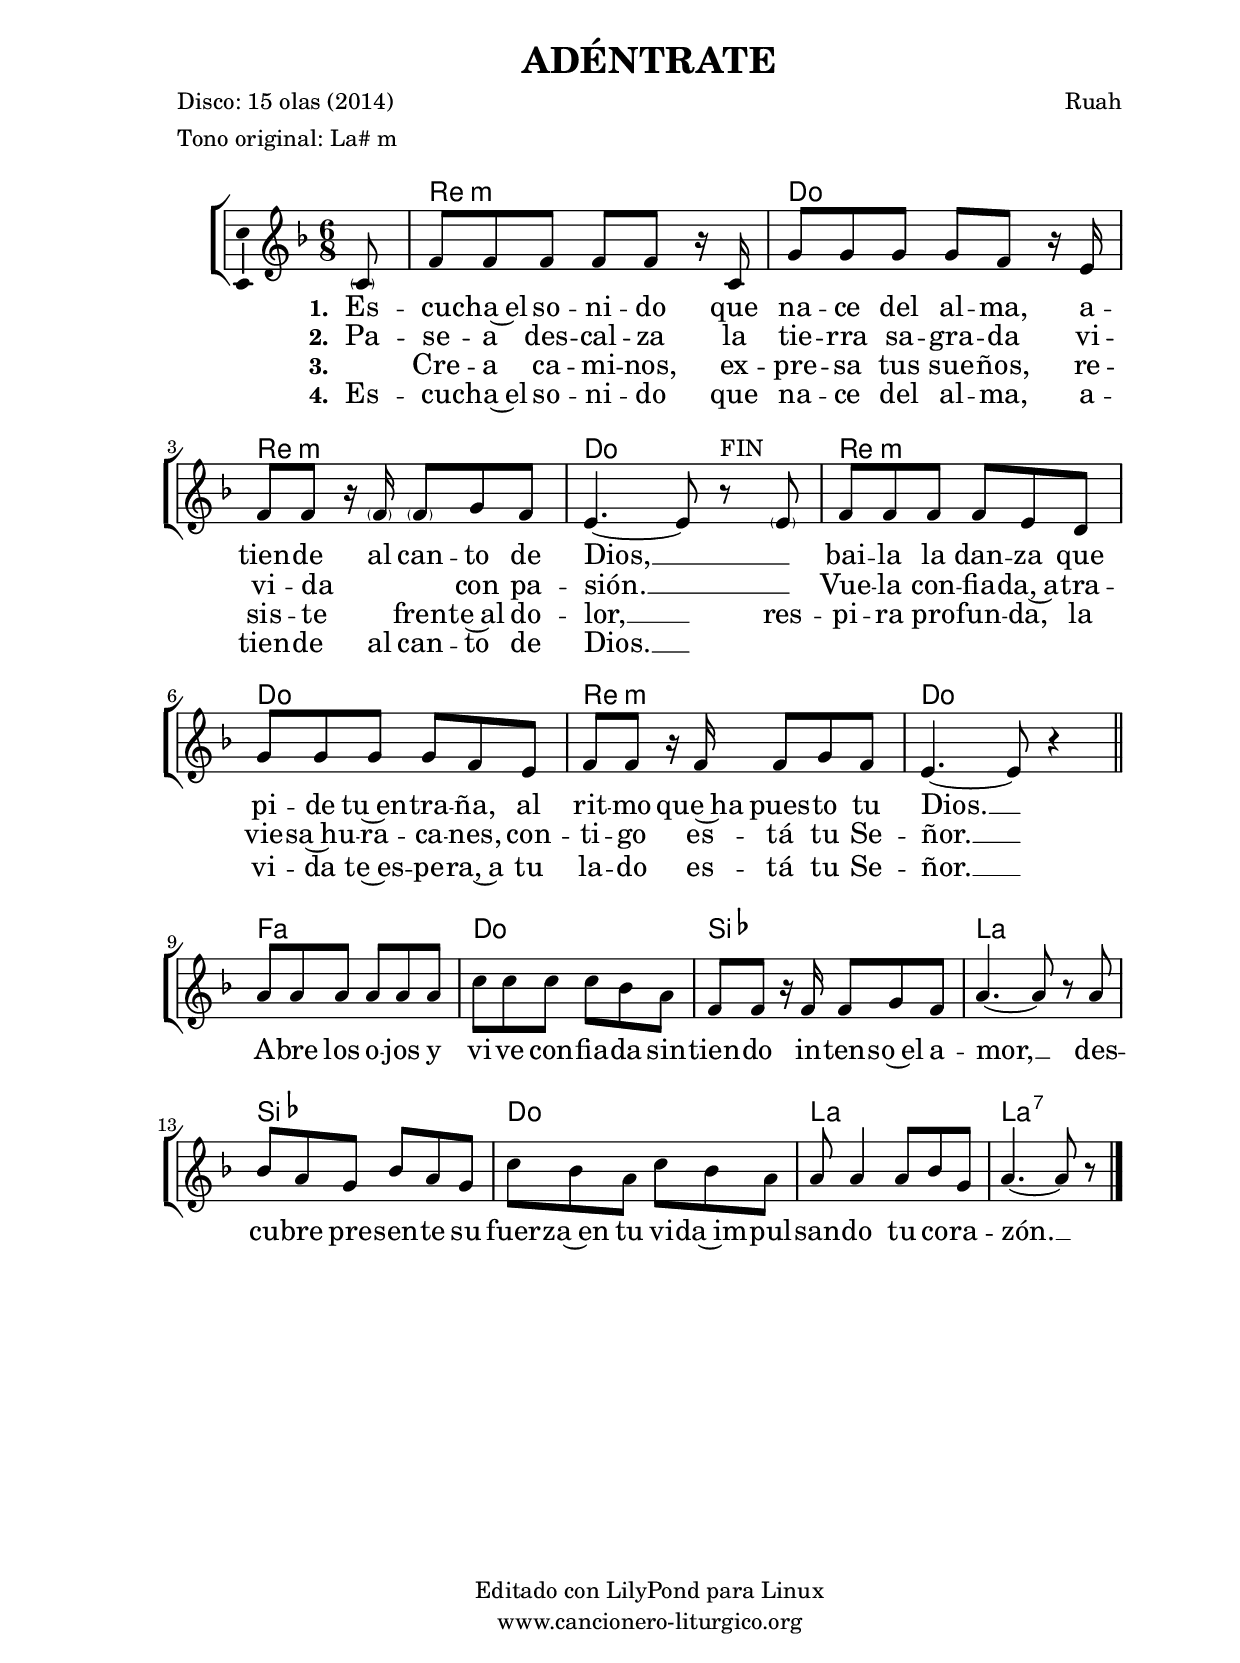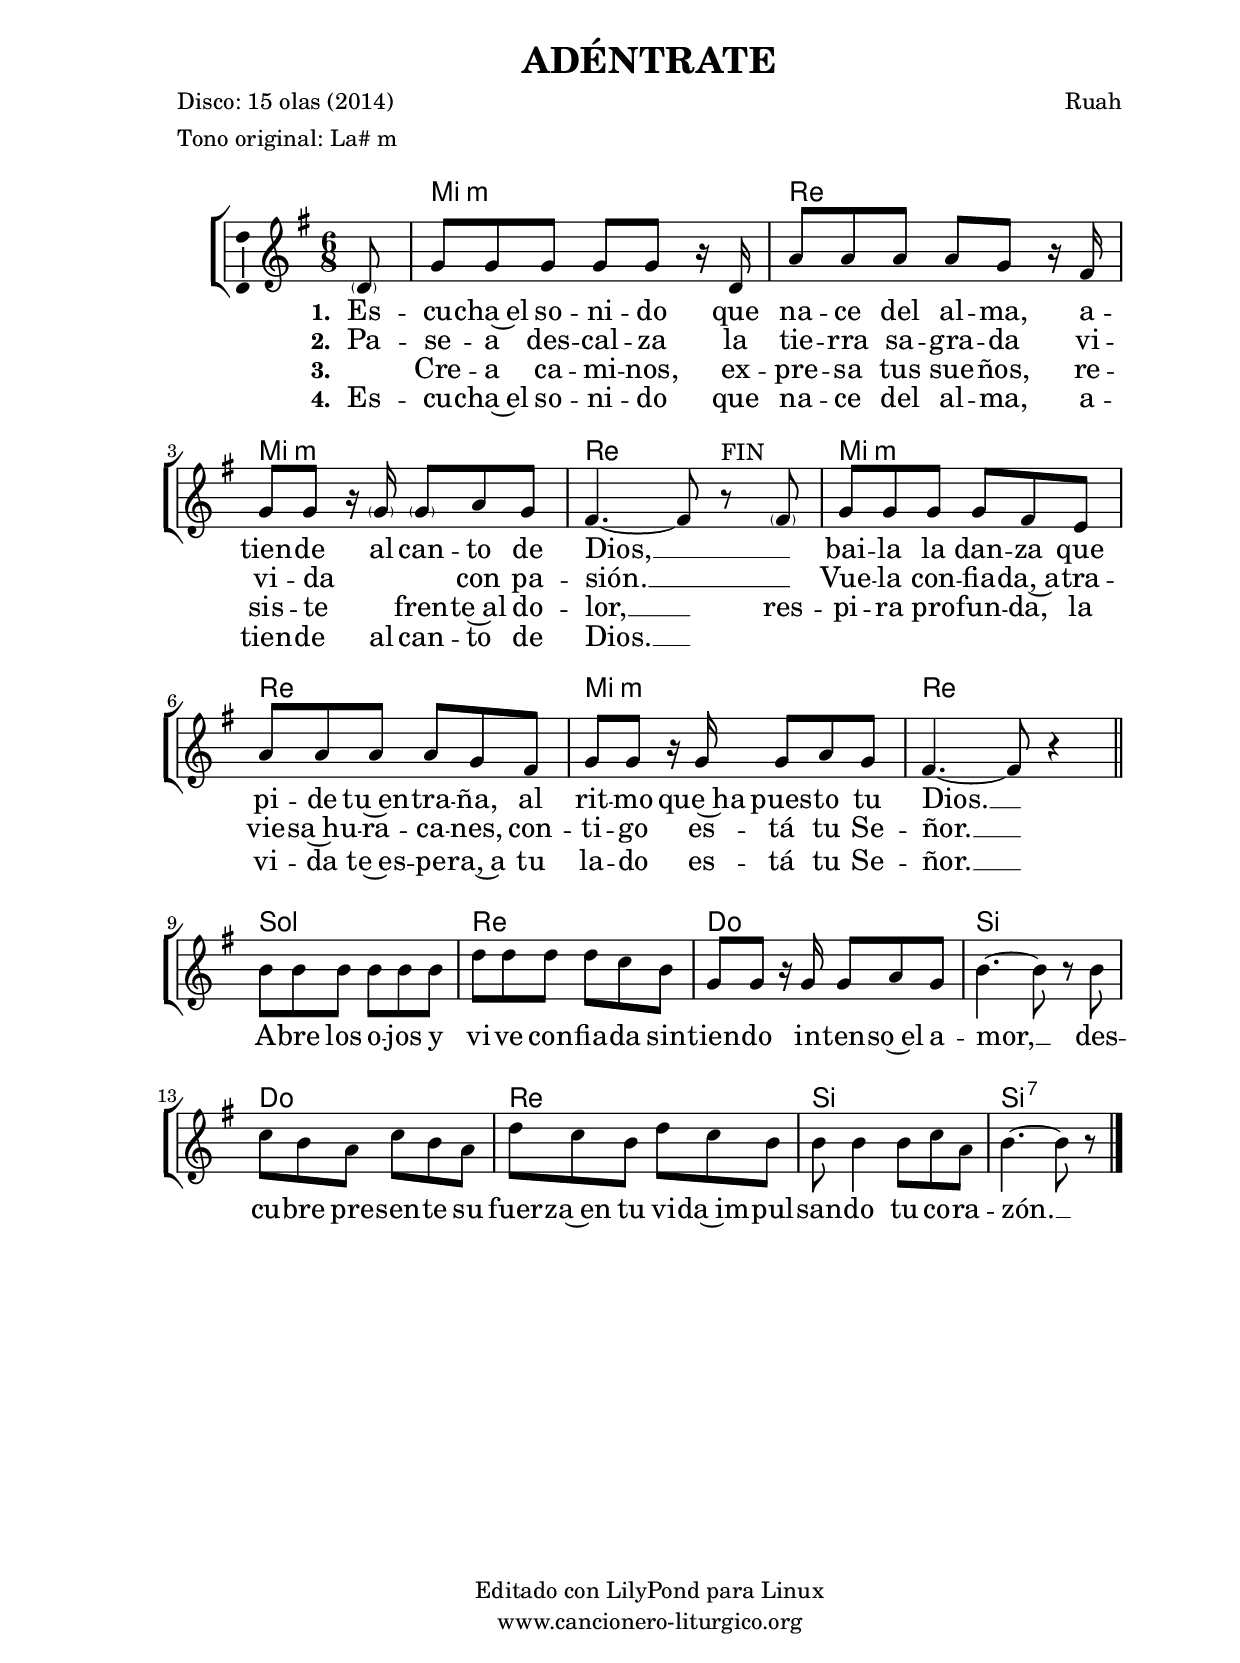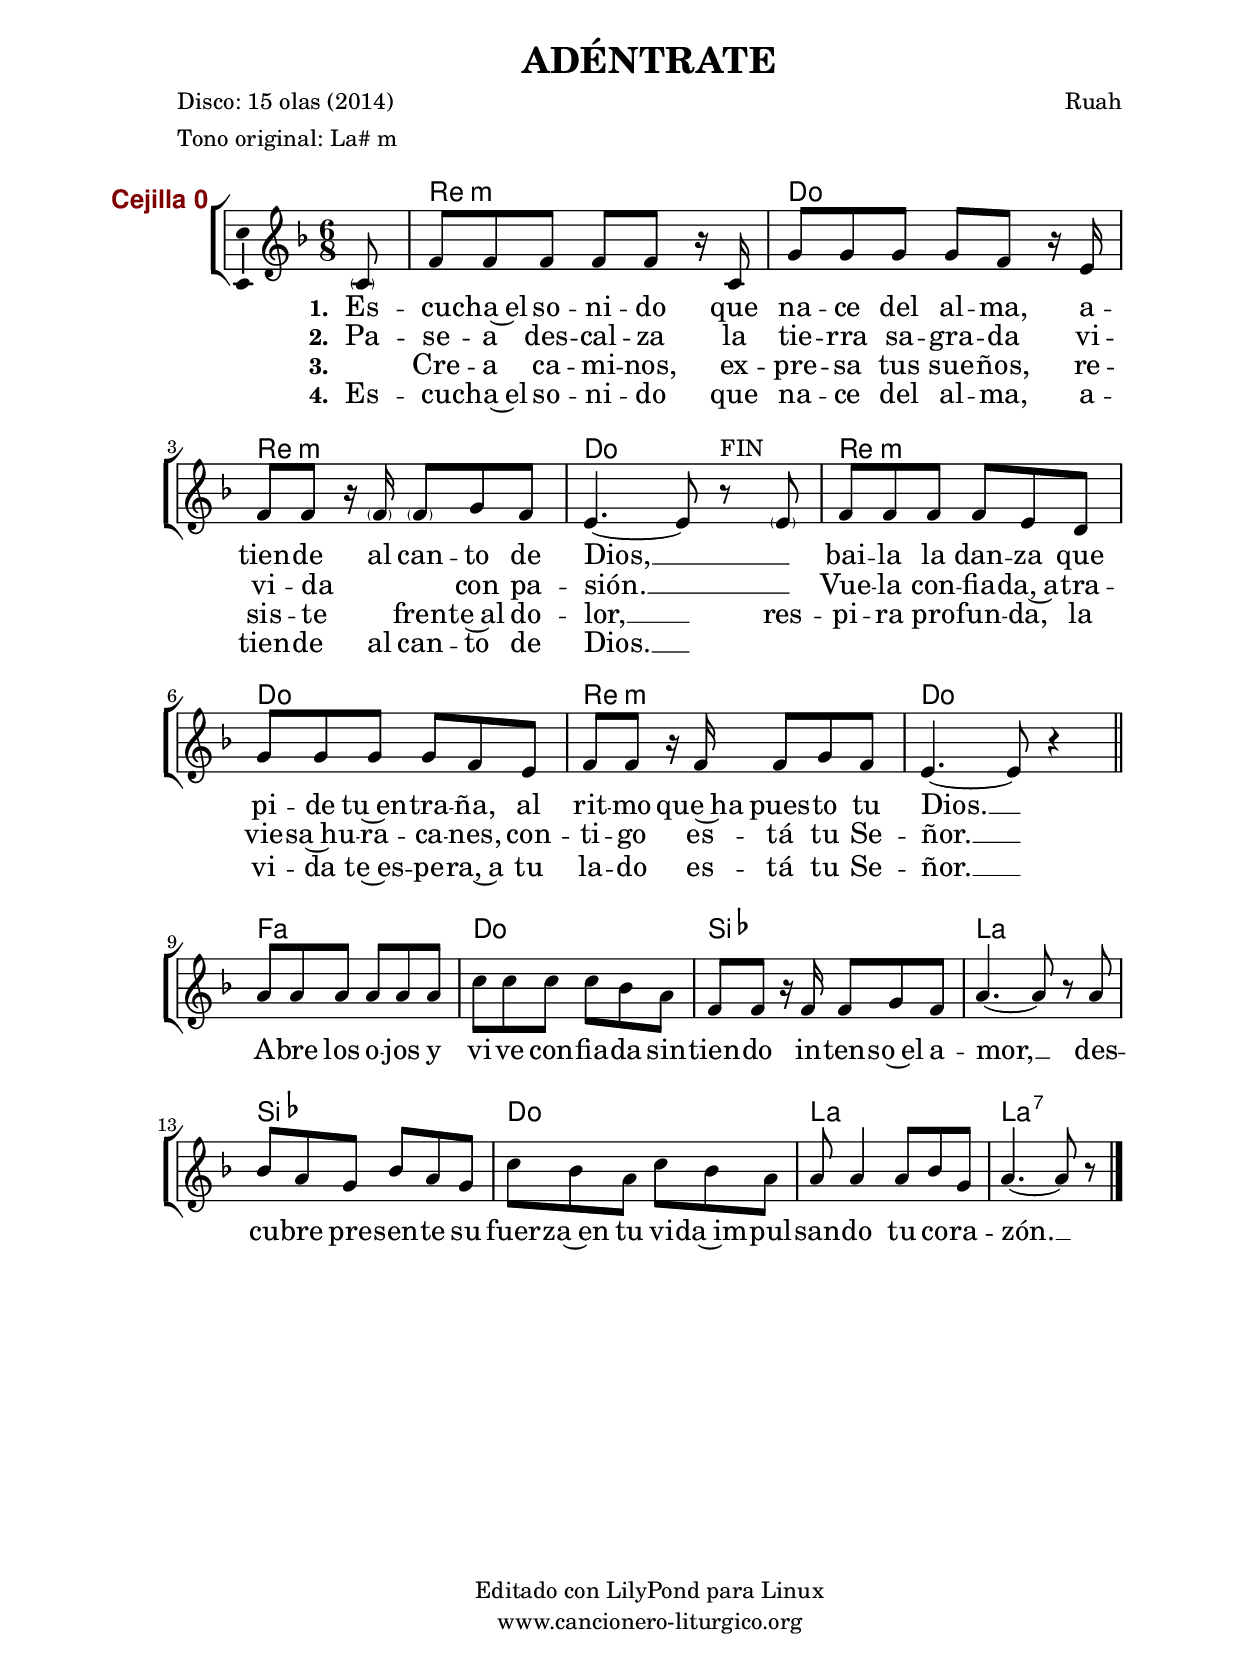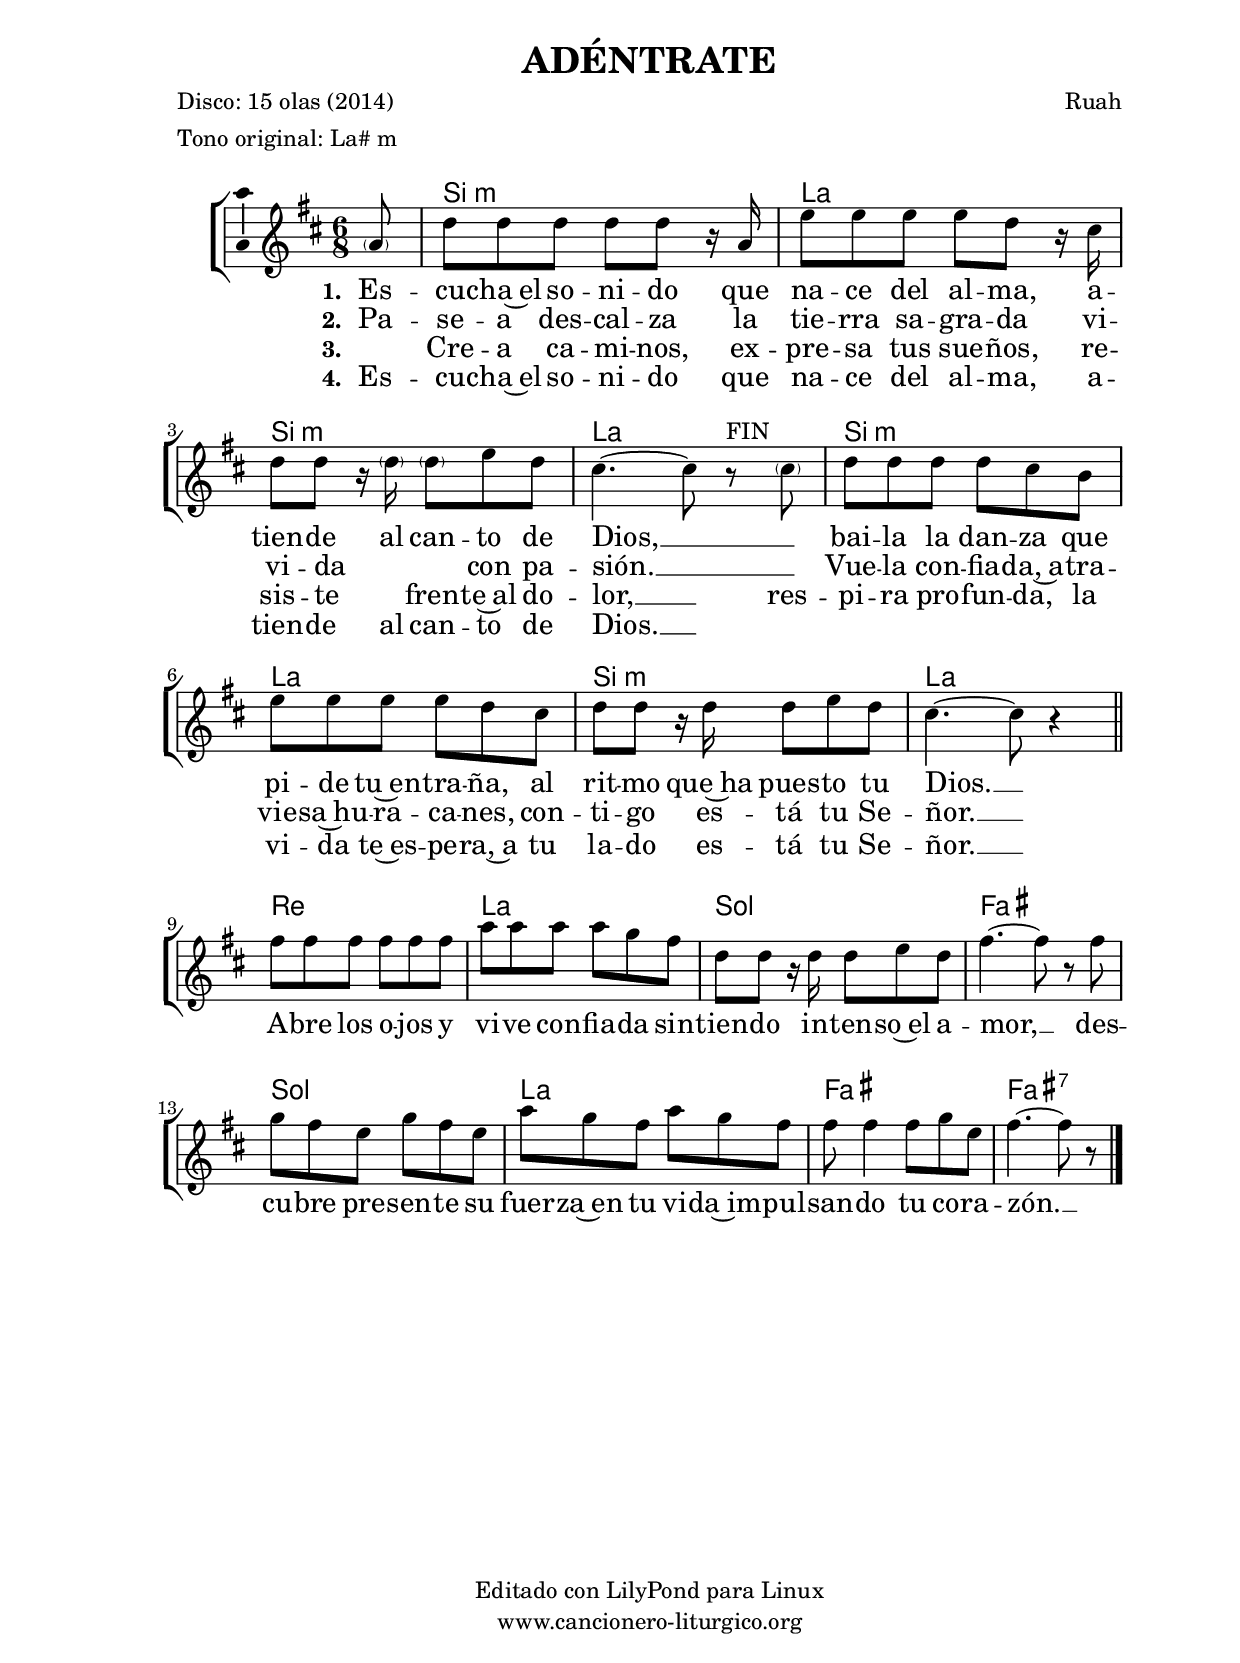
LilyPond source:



%versión de lilypond para la que se ha escrito esta partitura:
\version "2.16.0"

	%Tamaño papel
	#(set-default-paper-size "a4")
	%Tamaño partitura
	#(set-global-staff-size 20)
	%No responde al pulsar sobre una nota
	#(ly:set-option 'point-and-click #f)

%parámetros del encabezamiento:
\header {
	title = "ADÉNTRATE"
	subtitle = ""
	composer = "Ruah"
	poet = "Disco: 15 olas (2014)"
	meter = "Tono original: La# m"
	arranger = ""
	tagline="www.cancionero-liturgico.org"
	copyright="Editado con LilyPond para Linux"
	tiempo = ""
	usos = "Comunión"
	letra = ""
	}

%parámetros asociados al papel:
\paper  {
	oddHeaderMarkup = \markup {\fill-line { \on-the-fly #not-first-page \fromproperty #'header:title \on-the-fly #not-first-page \fromproperty #'header:composer }}
	evenHeaderMarkup = \markup {\fill-line { \fromproperty #'header:composer \fromproperty #'header:title }}
	#(set-paper-size "a4")
	print-page-number = ##f
	first-page-number = 1
	print-first-page-number = ##f
%	head-separation = 3.0 \cm
	top-margin = 2.0 \cm
	bottom-margin = 0.5\cm
%	bottom-margin = -0.5\cm
	left-margin = 3.0 \cm
	line-width = 16.0 \cm 
	indent = 8\mm
	interscoreline = 2.\mm
	between-system-space = 15\mm
%	para que las partituras no llenen la hoja:
	ragged-bottom = ##t
%	idem para la última hoja:
	ragged-last-bottom = ##f
%	para que las partituras llenen el ancho del papel:
	ragged-last = ##f
	after-title-space = 2.5 \cm
%page-count=1
%system-count=7

	%Flexible Vertical Spacing
%	markup-markup-spacing =
%	#'((basic-distance . 15) (minimum-distance . 15) (padding . 3))
	markup-system-spacing =
	#'((basic-distance . 15) (minimum-distance . 15) (padding . 3))
	system-system-spacing =
	#'((basic-distance . 15) (minimum-distance . 15) (padding . 3))
	score-system-spacing =
	#'((basic-distance . 15) (minimum-distance . 15) (padding . 5))
%	top-system-spacing = % header
%	#'((basic-distance . 8) (minimum-distance . 0) (padding . 0))
%	top-markup-spacing =
%	#'((basic-distance . 20) (minimum-distance . 20) (padding . 0))
	last-bottom-spacing = % footer
	#'((basic-distance . 5) (minimum-distance . 5) (padding . 0))
%	score-markup-spacing =
%	#'((basic-distance . 16) (minimum-distance . 13) (padding . 0))

	}


%parámetros que afectan a toda la partitura:
global =  {
	%clave de sol (G):
	\clef G
	%armadura:
	\transpose a d
	\key a \minor
	\tempo 4.=69
	\set Score.tempoHideNote = ##t
	}


acordes = {
	\italianChords
	\chordmode {
	\transpose a d
{

s8
a2.:m g a:m g a:m g a:m g
c2. g f e f g e e2:7 s8 %%%s8
	}
	}
}

melodia = 
%%%https://www.youtube.com/watch?v=aWqgzEHIBvs
	\transpose a d'
{
	\relative c'{
	\time 6/8

\phrasingSlurDashed

%estrofas
\partial8
\parenthesize g8
c8 c c c c r16 g16
d'8 d d d c r16 b16
c8 c r16 \parenthesize c16 \parenthesize c8 d c
b4.~b8 r8^"FIN" \parenthesize b8
c8 c c c b a
d8 d d d c b
c8 c r16 c16 c8 d c
b4.~b8 r4

\bar "||"
\break

%estribillo
e8 e e e e e
g8 g g g f e
c8 c r16 c16 c8 d c
e4.~e8 r8 e8
f8 e d f e d
g8 f e g f e
e8 e4 e8 f d
e4.~e8 r8 %%%s8

\bar "|."
	}
	}


texto = \lyricmode {
%%%https://drive.google.com/file/d/1CP0Y_TiFAtzf0xny5-PqicKqV3X2cxgD/edit?pli=1

%estrofa 1
\set stanza =#"1. "
Es -- cu -- cha~el so -- ni -- do que na -- ce del al -- ma,
a -- tien -- de al can -- to de Dios, __
" " bai -- la la dan -- za que pi -- de tu~en -- tra -- ña,
al rit -- mo que~ha pues -- to tu Dios. __

%estribillo
A -- bre los o -- jos y vi -- ve con -- fia -- da
sin -- tien -- do in -- ten -- so~el a -- mor, __
des -- cu -- bre pre -- sen -- te
su fuer -- za~en tu vi -- da~im -- pul -- san -- do tu co -- ra -- zón. __

	}

textodos = \lyricmode {
%estrofa 2
\set stanza =#"2. "
Pa -- se -- a des -- cal -- za la tie -- rra sa -- gra -- da
vi -- vi -- da " " " " con pa -- sión. __
" " Vue -- la con -- fia -- da,~a -- tra -- vie -- sa~hu -- ra -- ca -- nes,
con -- ti -- go es -- tá tu Se -- ñor. __

	}

textotres = \lyricmode {
%estrofa 3
\set stanza =#"3. "
" " Cre -- a ca -- mi -- nos, ex -- pre -- sa tus sue -- ños,
re -- sis -- te " " fren -- te~al do -- lor, __
res -- pi -- ra pro -- fun -- da,
la vi -- da te~es -- pe -- ra,~a tu la -- do es -- tá tu Se -- ñor. __

	}

textocuatro = \lyricmode {
%estrofa 4 (final)
\set stanza =#"4. "
Es -- cu -- cha~el so -- ni -- do que na -- ce del al -- ma,
a -- tien -- de al can -- to de Dios. __

	}

acordesStaff = \context ChordNames = acordesStaff <<
	\set chordChanges = ##t
	\acordes
	>>


%%%%%%%%%%%%%%%%%%%%%%%%%%%%%%%%%%% CEJILLA %%%%%%%%%%%%%%%%%%%%%%%%%%%%%%%%%%%
acordescejilla = {
%%%	\override ChordNames.ChordName #'font-size = #-1
%%%	\override ChordNames.ChordName #'font-series = #'bold
	\transpose c c {
		\acordes
		}
	}

acordescejillaStaff = \context ChordNames = acordescejillaStaff <<
	\set Staff.instrumentName = \markup \with-color #darkred \larger \bold \sans "Cejilla 0"
	\set chordChanges = ##t
	\acordescejilla
	>>
%%%%%%%%%%%%%%%%%%%%%%%%%%%%%%%%%%% CEJILLA %%%%%%%%%%%%%%%%%%%%%%%%%%%%%%%%%%%


vozStaff = \context Voice = vozStaff
\with {\consists "Ambitus_engraver"}
<<
%	\set Staff.instrumentName = ""
%	\set Staff.shortInstrumentName = ""
%	\set Staff.midiInstrument = #"clarinet"
%	\set Staff.midiInstrument = #"cello"
%	\set Staff.midiInstrument = #"flute"
	\set Staff.midiInstrument = #"electric guitar (jazz)"
%	\set Staff.midiInstrument = #"english horn"
%	\set Staff.midiInstrument = #"violin"
%	\set Staff.midiInstrument = #"glockenspiel"
	\set Staff.midiMinimumVolume = #0.7
	\set Staff.midiMaximumVolume = #0.9
	\global
	\melodia
	>>

textoStaff = \context Lyrics = textoStaff <<
	\lyricsto vozStaff \texto
	>>

textodosStaff = \context Lyrics = textodosStaff <<
	\lyricsto vozStaff \textodos
	>>

textotresStaff = \context Lyrics = textotresStaff <<
	\lyricsto vozStaff \textotres
	>>

textocuatroStaff = \context Lyrics = textocuatroStaff <<
	\lyricsto vozStaff \textocuatro
	>>


\book {
	\score {
		\context ChoirStaff {
			\override StaffGroup.SystemStartBracket #'collapse-height = #1
			\override Score.SystemStartBar #'collapse-height = #1
			<<
			\acordesStaff
			\vozStaff
			\textoStaff
			\textodosStaff
			\textotresStaff
			\textocuatroStaff
			>>
			}
		\layout {
	    		\context {
				\Lyrics
				\override LyricText #'font-size = #2
				}
	   		 \context {
				\Score
				\override StaffSymbol #'staff-space = #(magstep +3)
				}
			}
		}
	\score {
		\unfoldRepeats
		\context ChoirStaff {
			<<
			\acordesStaff
			\vozStaff
			>>
			}
		\midi {
	  		\context {
	  			\Score
				tempoWholesPerMinute = #(ly:make-moment 70 4)
				}
			}
		}
	}


%Partitura para guitarra
#(define output-suffix "G")
\book {
	\score {
		\context ChoirStaff {
			\override StaffGroup.SystemStartBracket #'collapse-height = #1
			\override Score.SystemStartBar #'collapse-height = #1
			<<
			\acordescejillaStaff
			\vozStaff
			\textoStaff
			\textodosStaff
			\textotresStaff
			\textocuatroStaff
			>>
			}
		\layout {
%%%%%%%%%%%%%%%%%%%%%%%%%%%%%%%%%%% CEJILLA %%%%%%%%%%%%%%%%%%%%%%%%%%%%%%%%%%%
			\context {
				\ChordNames \consists Instrument_name_engraver
				}
%%%%%%%%%%%%%%%%%%%%%%%%%%%%%%%%%%% CEJILLA %%%%%%%%%%%%%%%%%%%%%%%%%%%%%%%%%%%
	    		\context {
				\Lyrics
				\override LyricText #'font-size = #2
				}
	   		 \context {
				\Score
				\override StaffSymbol #'staff-space = #(magstep +3)
				}
			}
		}
	}


#(define output-suffix "C")
\book {
	\score {
		\context ChoirStaff {
			\override StaffGroup.SystemStartBracket #'collapse-height = #1
			\override Score.SystemStartBar #'collapse-height = #1
\transpose c d
			<<
			\acordesStaff
			\vozStaff
			\textoStaff
			\textodosStaff
			\textotresStaff
			\textocuatroStaff
			>>
			}
		\layout {
	    		\context {
				\Lyrics
				\override LyricText #'font-size = #2
				}
	   		 \context {
				\Score
				\override StaffSymbol #'staff-space = #(magstep +3)
				}
			}
		}
	}


#(define output-suffix "S")
\book {
	\score {
		\context ChoirStaff {
			\override StaffGroup.SystemStartBracket #'collapse-height = #1
			\override Score.SystemStartBar #'collapse-height = #1
\transpose c a
			<<
			\acordesStaff
			\vozStaff
			\textoStaff
			\textodosStaff
			\textotresStaff
			\textocuatroStaff
			>>
			}
		\layout {
	    		\context {
				\Lyrics
				\override LyricText #'font-size = #2
				}
	   		 \context {
				\Score
				\override StaffSymbol #'staff-space = #(magstep +3)
				}
			}
		}
	}


